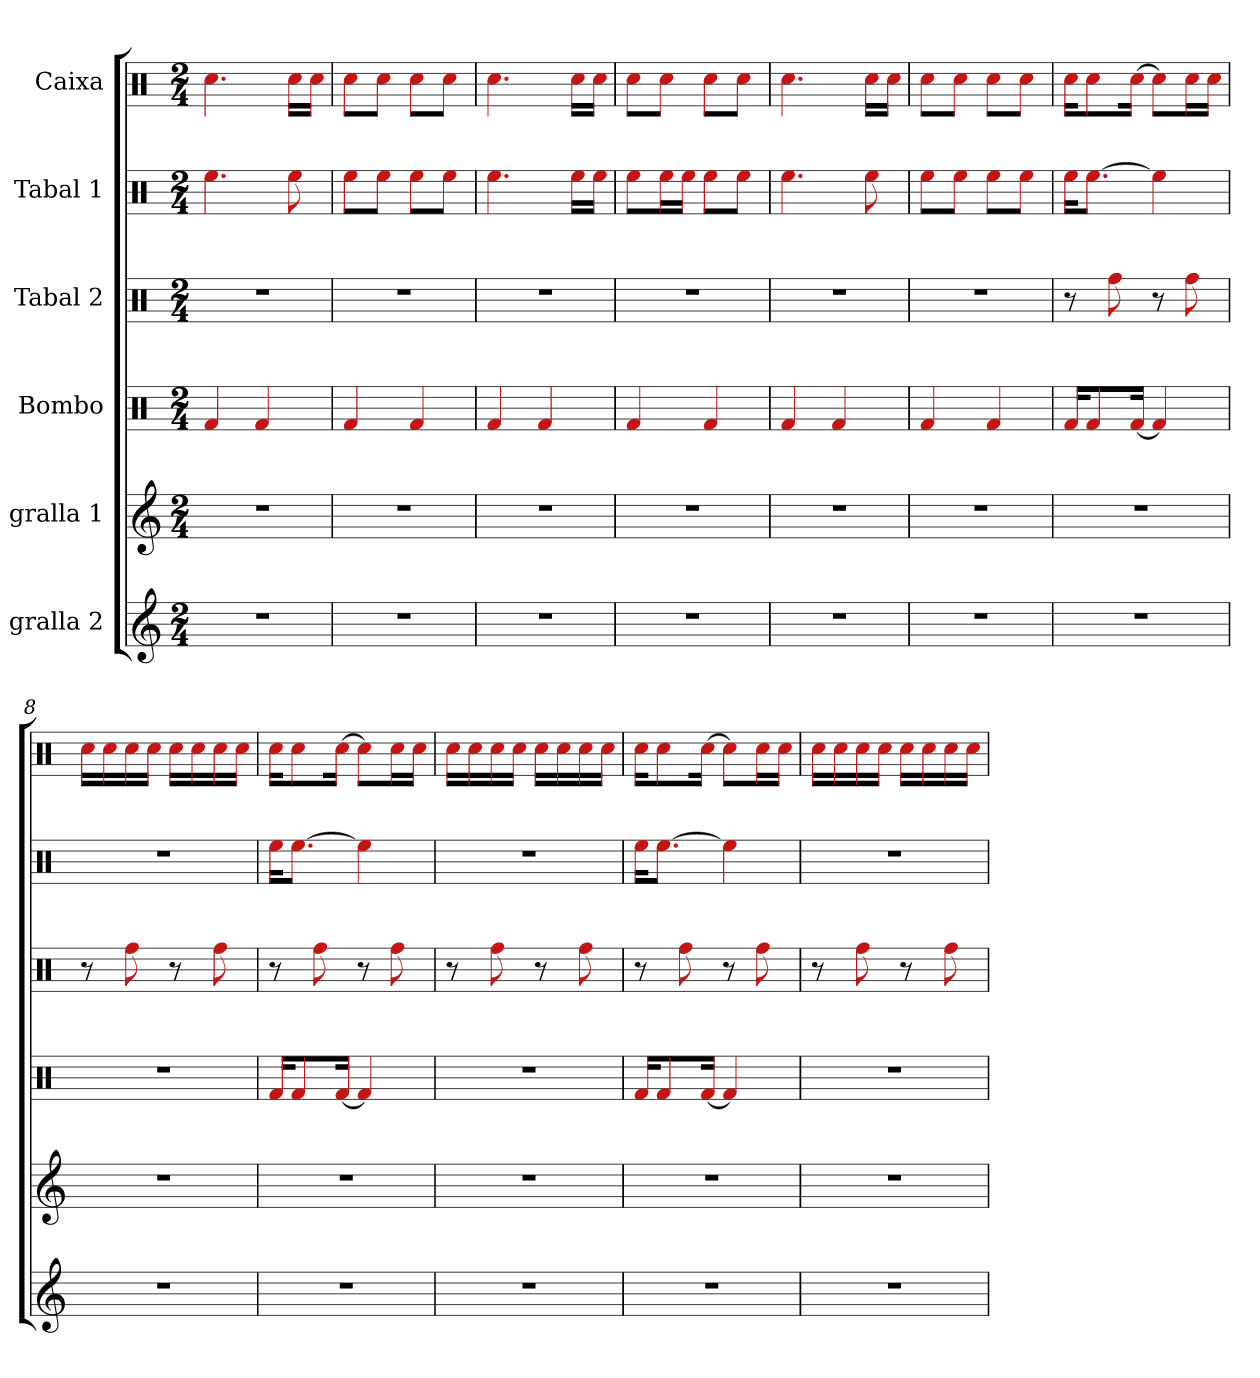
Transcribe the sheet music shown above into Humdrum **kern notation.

**kern	**kern	**kern	**kern	**kern	**kern
*part6	*part5	*part4	*part3	*part2	*part1
*staff6	*staff5	*staff4	*staff3	*staff2	*staff1
*I"gralla 2	*I"gralla 1	*I"Bombo	*I"Tabal 2	*I"Tabal 1	*I"Caixa
*clefG2	*clefG2	*clefX	*clefX	*clefX	*clefX
*k[]	*k[]	*k[]	*k[]	*k[]	*k[]
*M2/4	*M2/4	*M2/4	*M2/4	*M2/4	*M2/4
*MM110	*MM110	*MM110	*MM110	*MM110	*MM110
=1	=1	=1	=1	=1	=1
2r	2r	4f/	2r	4.ee\	4.cc\
.	.	4f/	.	.	.
.	.	.	.	8ee\	16cc\LL
.	.	.	.	.	16cc\JJ
=2	=2	=2	=2	=2	=2
2r	2r	4f/	2r	8ee\L	8cc\L
.	.	.	.	8ee\J	8cc\J
.	.	4f/	.	8ee\L	8cc\L
.	.	.	.	8ee\J	8cc\J
=3	=3	=3	=3	=3	=3
2r	2r	4f/	2r	4.ee\	4.cc\
.	.	4f/	.	.	.
.	.	.	.	16ee\LL	16cc\LL
.	.	.	.	16ee\JJ	16cc\JJ
=4	=4	=4	=4	=4	=4
2r	2r	4f/	2r	8ee\L	8cc\L
.	.	.	.	16ee\L	8cc\J
.	.	.	.	16ee\JJ	.
.	.	4f/	.	8ee\L	8cc\L
.	.	.	.	8ee\J	8cc\J
=5	=5	=5	=5	=5	=5
2r	2r	4f/	2r	4.ee\	4.cc\
.	.	4f/	.	.	.
.	.	.	.	8ee\	16cc\LL
.	.	.	.	.	16cc\JJ
=6	=6	=6	=6	=6	=6
2r	2r	4f/	2r	8ee\L	8cc\L
.	.	.	.	8ee\J	8cc\J
.	.	4f/	.	8ee\L	8cc\L
.	.	.	.	8ee\J	8cc\J
=7	=7	=7	=7	=7	=7
2r	2r	16f/KL	8r	16ee\KL	16cc\KL
.	.	8f/	.	[8.ee\J	8cc\
.	.	.	8ff\	.	.
.	.	[16f/Jk	.	.	[16cc\Jk
.	.	4f/]	8r	4ee\]	8cc\L]
.	.	.	8ff\	.	16cc\L
.	.	.	.	.	16cc\JJ
!!LO:LB:g=z
=8	=8	=8	=8	=8	=8
2r	2r	2r	8r	2r	16cc\LL
.	.	.	.	.	16cc\
.	.	.	8ff\	.	16cc\
.	.	.	.	.	16cc\JJ
.	.	.	8r	.	16cc\LL
.	.	.	.	.	16cc\
.	.	.	8ff\	.	16cc\
.	.	.	.	.	16cc\JJ
=9	=9	=9	=9	=9	=9
2r	2r	16f/KL	8r	16ee\KL	16cc\KL
.	.	8f/	.	[8.ee\J	8cc\
.	.	.	8ff\	.	.
.	.	[16f/Jk	.	.	[16cc\Jk
.	.	4f/]	8r	4ee\]	8cc\L]
.	.	.	8ff\	.	16cc\L
.	.	.	.	.	16cc\JJ
=10	=10	=10	=10	=10	=10
2r	2r	2r	8r	2r	16cc\LL
.	.	.	.	.	16cc\
.	.	.	8ff\	.	16cc\
.	.	.	.	.	16cc\JJ
.	.	.	8r	.	16cc\LL
.	.	.	.	.	16cc\
.	.	.	8ff\	.	16cc\
.	.	.	.	.	16cc\JJ
=11	=11	=11	=11	=11	=11
2r	2r	16f/KL	8r	16ee\KL	16cc\KL
.	.	8f/	.	[8.ee\J	8cc\
.	.	.	8ff\	.	.
.	.	[16f/Jk	.	.	[16cc\Jk
.	.	4f/]	8r	4ee\]	8cc\L]
.	.	.	8ff\	.	16cc\L
.	.	.	.	.	16cc\JJ
=12	=12	=12	=12	=12	=12
2r	2r	2r	8r	2r	16cc\LL
.	.	.	.	.	16cc\
.	.	.	8ff\	.	16cc\
.	.	.	.	.	16cc\JJ
.	.	.	8r	.	16cc\LL
.	.	.	.	.	16cc\
.	.	.	8ff\	.	16cc\
.	.	.	.	.	16cc\JJ
=	=	=	=	=	=
*-	*-	*-	*-	*-	*-
